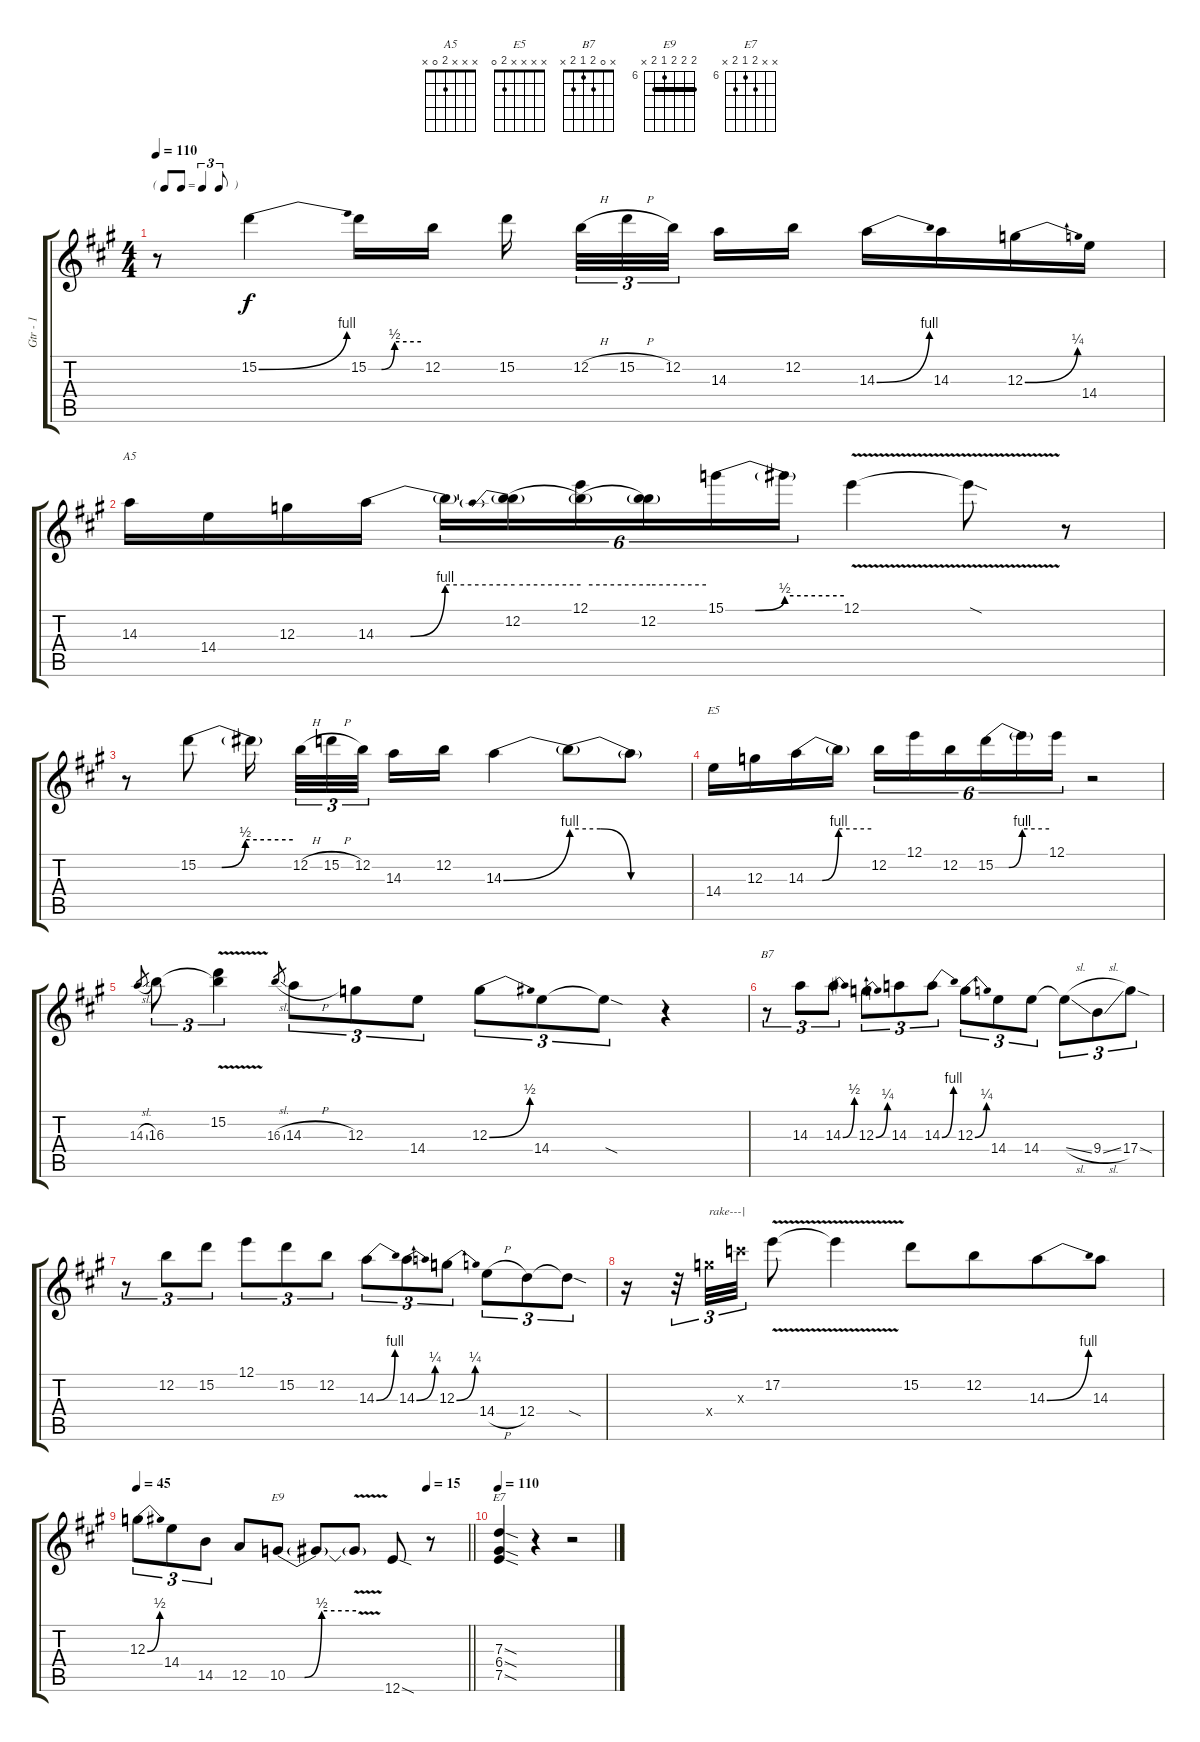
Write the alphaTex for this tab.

\track ("Gtr - 1" "Gtr - 1") {instrument overdrivenguitar}
\staff {score tabs}
\tuning (E4 B3 G3 D3 A2 E2) {hide}
\chord ("A5" x x x 2 0 x)
\chord ("E5" x x x x 2 0)
\chord ("B7" x 0 2 1 2 x)
\chord ("E9" 7 7 7 6 7 x) {firstfret 6 barre 7}
\chord ("E7" x x 7 6 7 x) {firstfret 6}
\ts (4 4)
\tf triplet8th
\tempo 110
\clef g2
\ks a
r.8{dy f} 15.2{be (bend 0 0 60 4)}.4 15.2{be (custom 0 0 15 0 30 2 60 2)}.16 12.2.16 15.2.16{beam splitsecondary} 12.2{h}.32{tu (3 2)} 15.2{h}.32{tu (3 2)} 12.2.32{tu (3 2) beam splitsecondary} 14.3.16 12.2.16 14.3{be (bend 0 0 60 4)}.16 14.3.16 12.3{be (bend 0 0 60 1)}.16 14.4.16 |
14.3.16{ch "A5"} 14.4.16 12.3.16 14.3{be (custom 0 0 15 0 30 4 60 4)}.16 14.3{t}.16{tu (6 4)} (12.2 14.3{be (prebend 0 4 60 4) t}).16{tu (6 4)} (12.1 14.3{be (hold 0 4 60 4) t}).16{tu (6 4)} (12.2 14.3{be (hold 0 4 60 4) t}).16{tu (6 4)} 15.1{be (custom 0 0 15 0 30 2 60 2)}.16{tu (6 4)} 15.1{t}.16{tu (6 4)} 12.1{v}.4 12.1{sod t}.8 r.8 |
r.8 15.2{be (custom 0 0 15 0 30 2 60 2)}.8 15.2{t}.16{beam splitsecondary} 12.2{h}.32{tu (3 2)} 15.2{h}.32{tu (3 2)} 12.2.32{tu (3 2) beam splitsecondary} 14.3.16 12.2.16 14.3{be (bend 0 0 60 4)}.4 14.3{be (custom 0 4 15 4 30 0 60 0) t}.8 14.3{t}.8 |
14.4.16{ch "E5"} 12.3.16 14.3{be (custom 0 0 15 0 30 4 60 4)}.16 14.3{t}.16 12.2.16{tu (6 4)} 12.1.16{tu (6 4)} 12.2.16{tu (6 4)} 15.2{be (custom 0 0 15 0 30 4 60 4)}.16{tu (6 4)} 15.2{t}.16{tu (6 4)} 12.1.16{tu (6 4)} r.2 |
14.3{sl}.8{gr} 16.3.8{tu (3 2)} (15.2{v} 16.3{v t}).4{tu (3 2)} 16.3{sl}.8{gr} 14.3{h}.8{tu (3 2)} 12.3.8{tu (3 2)} 14.4.8{tu (3 2)} 12.3{be (bend 0 0 60 2)}.8{tu (3 2)} 14.4.8{tu (3 2)} 14.4{sod t}.8{tu (3 2)} r.4 |
r.8{tu (3 2) ch "B7"} 14.3.8{tu (3 2)} 14.3{be (bend 0 0 60 2)}.8{tu (3 2)} 12.3{be (bend 0 0 60 1)}.8{tu (3 2)} 14.3.8{tu (3 2)} 14.3{be (bend 0 0 60 4)}.8{tu (3 2)} 12.3{be (bend 0 0 60 1)}.8{tu (3 2)} 14.4.8{tu (3 2)} 14.4.8{tu (3 2)} 14.4{sl t}.8{tu (3 2)} 9.4{sl}.8{tu (3 2)} 17.4{sod}.8{tu (3 2)} |
r.8{tu (3 2)} 12.2.8{tu (3 2)} 15.2.8{tu (3 2)} 12.1.8{tu (3 2)} 15.2.8{tu (3 2)} 12.2.8{tu (3 2)} 14.3{be (bend 0 0 60 4)}.8{tu (3 2)} 14.3{be (bend 0 0 60 1)}.8{tu (3 2)} 12.3{be (bend 0 0 60 1)}.8{tu (3 2)} 14.4{h}.8{tu (3 2)} 12.4.8{tu (3 2)} 12.4{sod t}.8{tu (3 2)} |
r.16 r.32{tu (3 2)} 17.4{x}.32{tu (3 2) txt "rake---|"} 17.3{x}.32{tu (3 2)} 17.2{v}.8 17.2{t}.4 15.2.8 12.2.8{beam merge} 14.3{be (bend 0 0 60 4)}.8 14.3.8 |
\tempo 45
\tempo (15 0.875)
\barLineRight lightlight
12.3{be (bend 0 0 60 2)}.8{tu (3 2)} 14.4.8{tu (3 2)} 14.5.8{tu (3 2)} 12.5.8 10.5{be (custom 0 0 15 0 30 2 60 2)}.8{ch "E9"} 10.5{t}.8 10.5{v t}.8 12.6{sod}.8 r.8 |
\tempo 110
(7.3{sod} 6.4{sod} 7.5{sod}).4{ch "E7"} r.4 r.2
